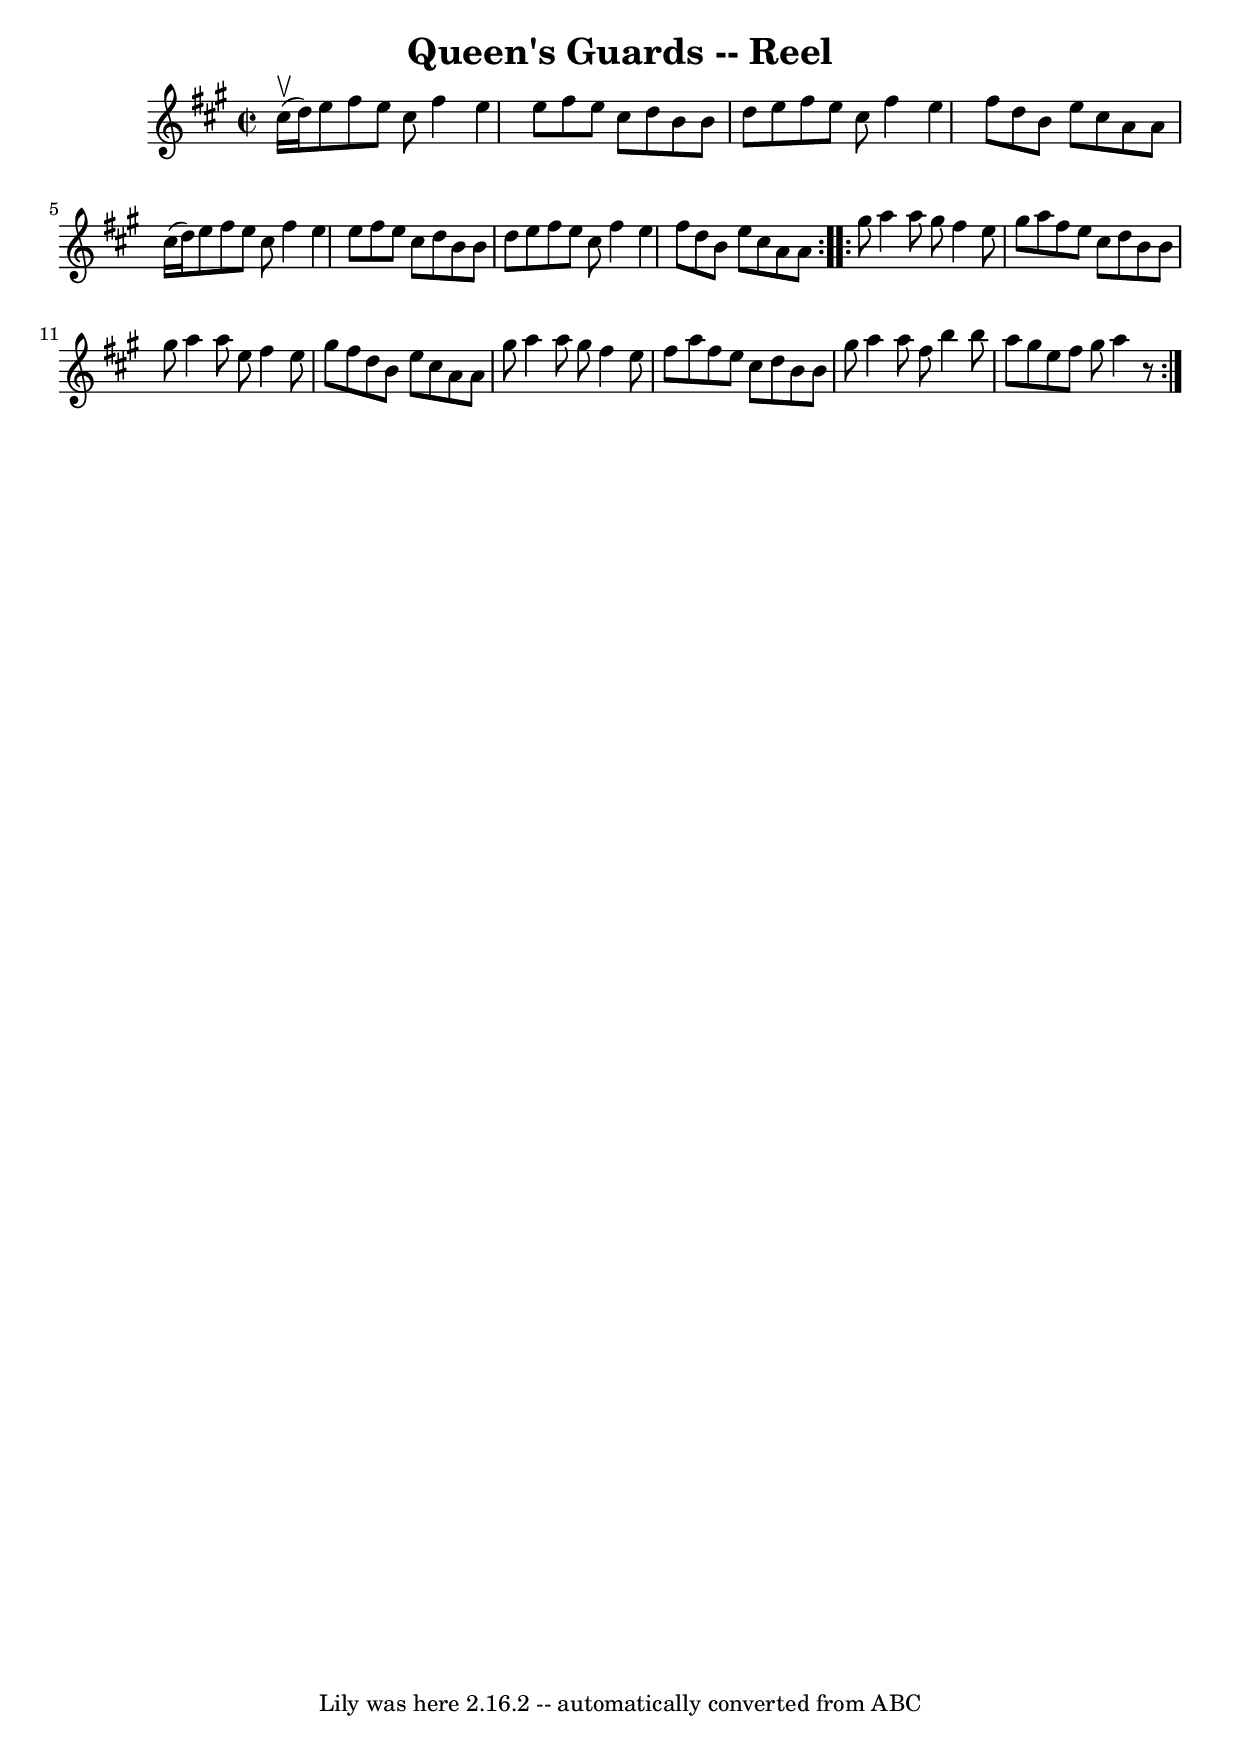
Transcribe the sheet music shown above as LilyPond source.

\version "2.16.2"
\include "Mammoth.ily"
\header {
  %% book = "Ryan's Mammoth Collection"
  crossRefNumber = "1"
  footnotes = ""
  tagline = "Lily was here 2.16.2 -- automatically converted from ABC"
  title = "Queen's Guards -- Reel"

}
voicedefault =  {



  \repeat volta 2 {

    \override Staff.TimeSignature #'style = #'C
    \time 2/2 
    \key a \major
 cis''16^\upbow(d''16) |
    e''8    
    fis''8 e''8 cis''8 fis''4 e''4  |
    e''8 fis''8 e''8   
    cis''8 d''8 b'8 b'8 d''8  |
    e''8 fis''8 e''8    
    cis''8 fis''4 e''4  |
    fis''8 d''8 b'8 e''8 cis''8    
    a'8 a'8 cis''16 (d''16) |
    e''8 fis''8 e''8    
    cis''8 fis''4 e''4  |
    e''8 fis''8 e''8 cis''8 d''8   
    b'8 b'8 d''8  |
    e''8 fis''8 e''8 cis''8 fis''4    
    e''4  |
    fis''8 d''8 b'8 e''8 cis''8 a'8 a'8  

  } 
  \repeat volta 2 {
    gis''8  |
    a''4 a''8 gis''8 fis''4    
    e''8 gis''8  |
    a''8 fis''8 e''8 cis''8 d''8 b'8    
    b'8 gis''8  |
    a''4 a''8 e''8 fis''4 e''8 gis''8  
    |
    fis''8 d''8 b'8 e''8 cis''8 a'8 a'8 gis''8  
    |
    a''4 a''8 gis''8 fis''4 e''8 fis''8  |
    
    a''8 fis''8 e''8 cis''8 d''8 b'8 b'8 gis''8  |
    
    a''4 a''8 fis''8 b''4 b''8 a''8  |
    gis''8 e''8    
    fis''8 gis''8 a''4    r8 
  }   

}

\score{
  <<

    \context Staff="default"
    {
      \voicedefault 
      
    }

  >>
  \layout {
    
  }
  \midi {
  }

}
